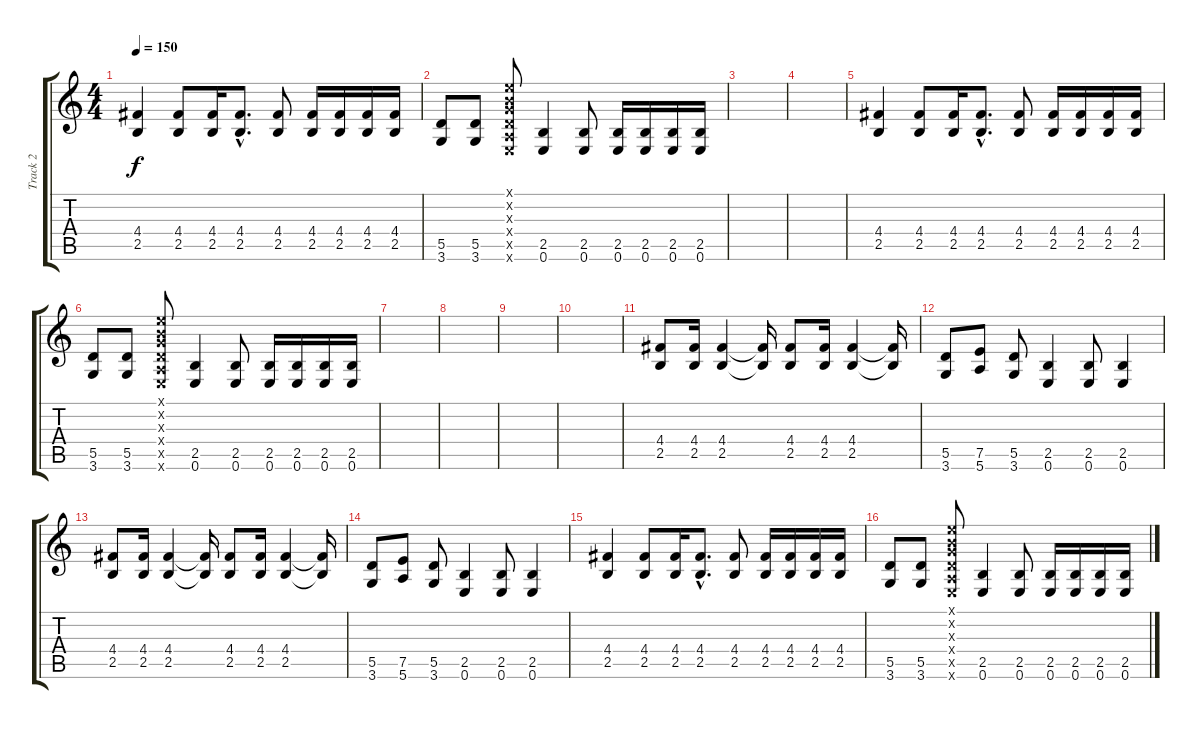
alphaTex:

\track ("Track 2" "Track 2") {instrument overdrivenguitar}
\staff {score tabs}
\tuning (E4 B3 G3 D3 A2 E2) {hide}
\ts (4 4)
\tempo 150
\clef g2
\ks c
(4.4 2.5).4{dy f} (4.4 2.5).8 (4.4 2.5).16 (4.4{hac} 2.5{hac}).8{d} (4.4 2.5).8 (4.4 2.5).16 (4.4 2.5).16 (4.4 2.5).16 (4.4 2.5).16 |
(5.5 3.6).8 (5.5 3.6).8 (0.1{x} 0.2{x} 0.3{x} 0.4{x} 0.5{x} 0.6{x}).8 (2.5 0.6).4 (2.5 0.6).8 (2.5 0.6).16 (2.5 0.6).16 (2.5 0.6).16 (2.5 0.6).16 |
|
|
(4.4 2.5).4 (4.4 2.5).8 (4.4 2.5).16 (4.4{hac} 2.5{hac}).8{d} (4.4 2.5).8 (4.4 2.5).16 (4.4 2.5).16 (4.4 2.5).16 (4.4 2.5).16 |
(5.5 3.6).8 (5.5 3.6).8 (0.1{x} 0.2{x} 0.3{x} 0.4{x} 0.5{x} 0.6{x}).8 (2.5 0.6).4 (2.5 0.6).8 (2.5 0.6).16 (2.5 0.6).16 (2.5 0.6).16 (2.5 0.6).16 |
|
|
|
|
(4.4 2.5).8 (4.4 2.5).16 (4.4 2.5).4 (4.4{t} 2.5{t}).16 (4.4 2.5).8 (4.4 2.5).16 (4.4 2.5).4 (4.4{t} 2.5{t}).16 |
(5.5 3.6).8 (7.5 5.6).8 (5.5 3.6).8 (2.5 0.6).4 (2.5 0.6).8 (2.5 0.6).4 |
(4.4 2.5).8 (4.4 2.5).16 (4.4 2.5).4 (4.4{t} 2.5{t}).16 (4.4 2.5).8 (4.4 2.5).16 (4.4 2.5).4 (4.4{t} 2.5{t}).16 |
(5.5 3.6).8 (7.5 5.6).8 (5.5 3.6).8 (2.5 0.6).4 (2.5 0.6).8 (2.5 0.6).4 |
(4.4 2.5).4 (4.4 2.5).8 (4.4 2.5).16 (4.4{hac} 2.5{hac}).8{d} (4.4 2.5).8 (4.4 2.5).16 (4.4 2.5).16 (4.4 2.5).16 (4.4 2.5).16 |
(5.5 3.6).8 (5.5 3.6).8 (0.1{x} 0.2{x} 0.3{x} 0.4{x} 0.5{x} 0.6{x}).8 (2.5 0.6).4 (2.5 0.6).8 (2.5 0.6).16 (2.5 0.6).16 (2.5 0.6).16 (2.5 0.6).16
